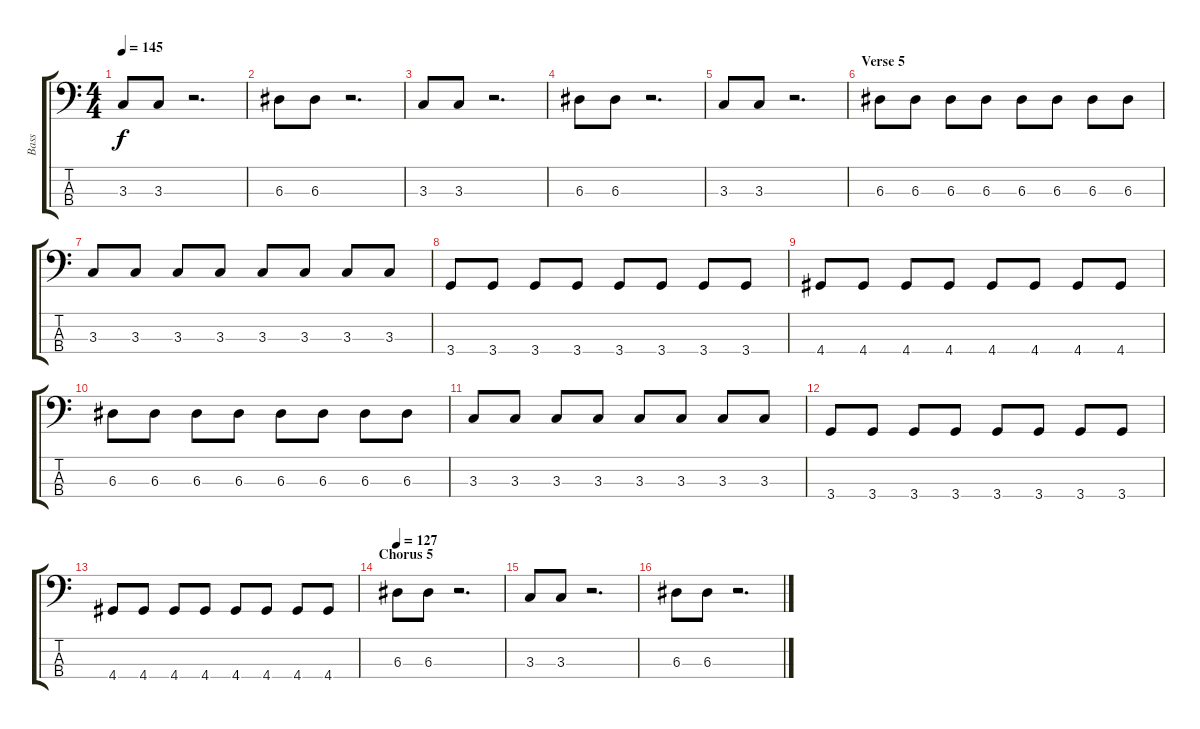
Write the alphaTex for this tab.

\track ("Bass" "Bass") {instrument electricbasspick}
\staff {score tabs}
\tuning (G2 D2 A1 E1) {hide}
\ts (4 4)
\tempo 145
\clef f4
\ks c
3.3.8{dy f} 3.3.8 r.2{d} |
6.3.8 6.3.8 r.2{d} |
3.3.8 3.3.8 r.2{d} |
6.3.8 6.3.8 r.2{d} |
3.3.8 3.3.8 r.2{d} |
\section ("" "Verse 5")
6.3.8 6.3.8 6.3.8 6.3.8 6.3.8 6.3.8 6.3.8 6.3.8 |
3.3.8 3.3.8 3.3.8 3.3.8 3.3.8 3.3.8 3.3.8 3.3.8 |
3.4.8 3.4.8 3.4.8 3.4.8 3.4.8 3.4.8 3.4.8 3.4.8 |
4.4.8 4.4.8 4.4.8 4.4.8 4.4.8 4.4.8 4.4.8 4.4.8 |
6.3.8 6.3.8 6.3.8 6.3.8 6.3.8 6.3.8 6.3.8 6.3.8 |
3.3.8 3.3.8 3.3.8 3.3.8 3.3.8 3.3.8 3.3.8 3.3.8 |
3.4.8 3.4.8 3.4.8 3.4.8 3.4.8 3.4.8 3.4.8 3.4.8 |
4.4.8 4.4.8 4.4.8 4.4.8 4.4.8 4.4.8 4.4.8 4.4.8 |
\section ("" "Chorus 5")
\tempo 127
6.3.8 6.3.8 r.2{d} |
3.3.8 3.3.8 r.2{d} |
6.3.8 6.3.8 r.2{d}
